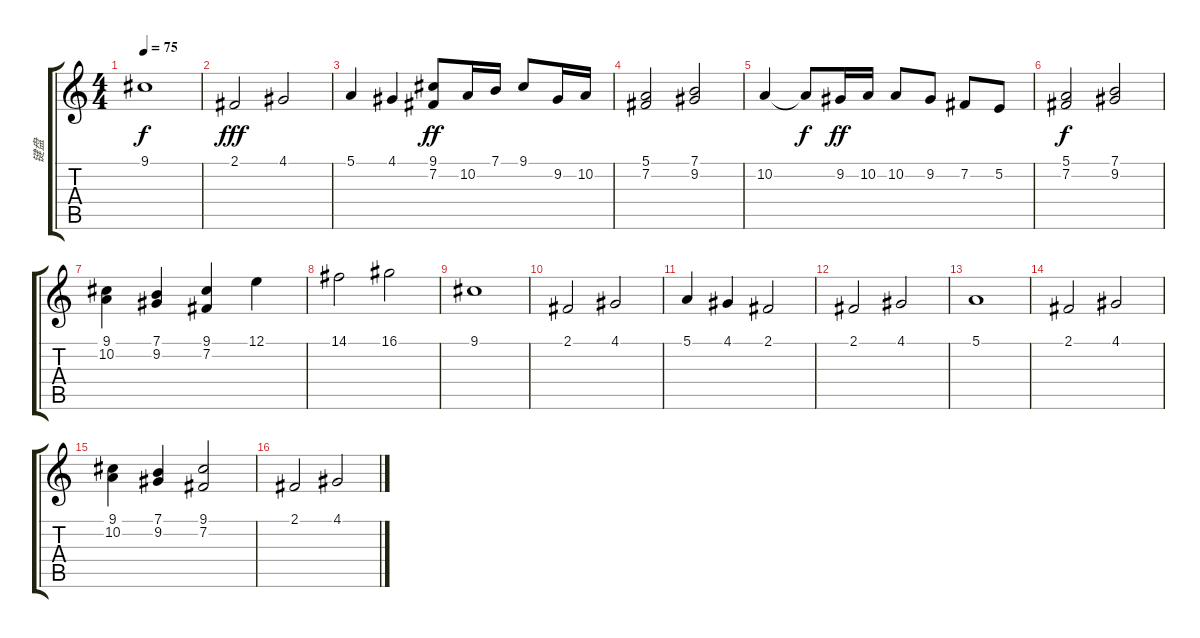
\track ("键盘" "键盘") {instrument stringensemble1}
\staff {score tabs}
\tuning (E4 B3 G3 D3 A2 E2) {hide}
\ts (4 4)
\tempo 75
\clef g2
\ks c
9.1.1{dy f} |
2.1.2{dy fff} 4.1.2 |
5.1.4 4.1.4 (9.1 7.2).8{dy ff} 10.2.16 7.1.16 9.1.8 9.2.16 10.2.16 |
(5.1 7.2).2 (7.1 9.2).2 |
10.2.4 10.2{t}.8{dy f} 9.2.16{dy ff} 10.2.16 10.2.8 9.2.8 7.2.8 5.2.8 |
(5.1 7.2).2{dy f} (7.1 9.2).2 |
(9.1 10.2).4 (7.1 9.2).4 (9.1 7.2).4 12.1.4 |
14.1.2{volume 10} 16.1.2 |
9.1.1 |
2.1.2 4.1.2 |
5.1.4 4.1.4 2.1.2 |
2.1.2 4.1.2 |
5.1.1 |
2.1.2 4.1.2 |
(9.1 10.2).4 (7.1 9.2).4 (9.1 7.2).2 |
2.1.2 4.1.2
